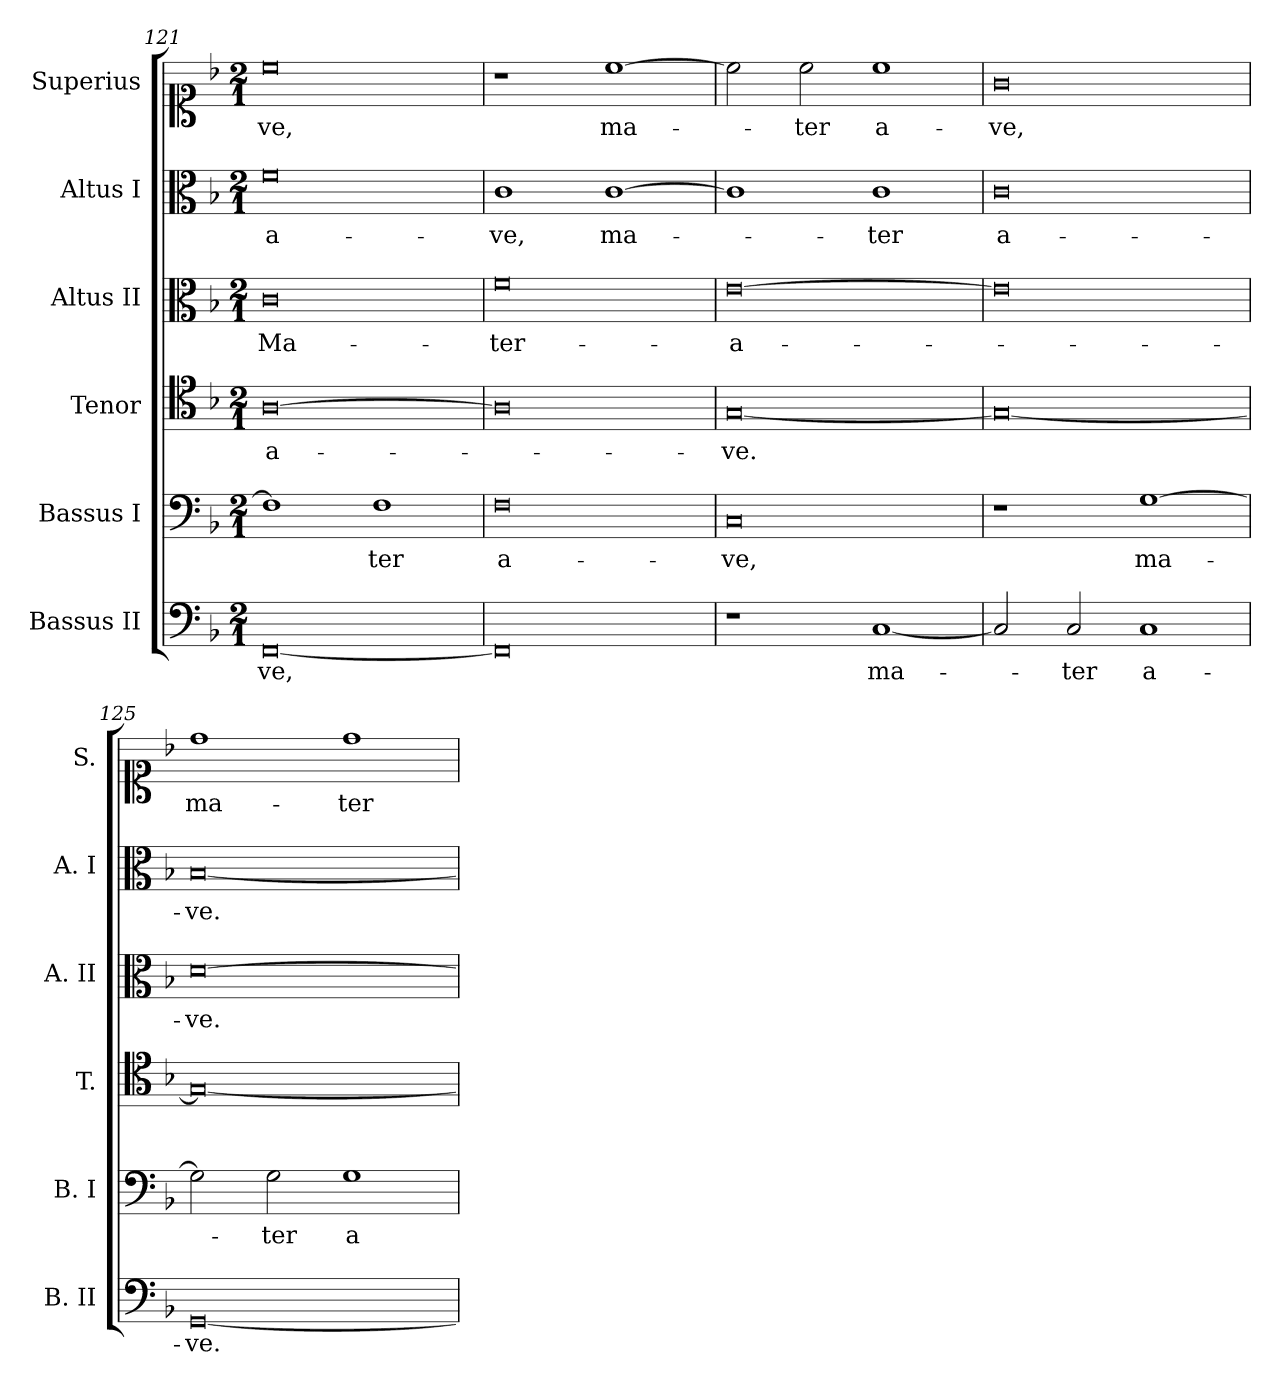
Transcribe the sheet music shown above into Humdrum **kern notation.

**kern	**text	**kern	**text	**kern	**text	**kern	**text	**kern	**text	**kern	**text
*part6	*part6	*part5	*part5	*part4	*part4	*part3	*part3	*part2	*part2	*part1	*part1
*staff6	*staff6	*staff5	*staff5	*staff4	*staff4	*staff3	*staff3	*staff2	*staff2	*staff1	*staff1
*I"Bassus II	*	*I"Bassus I	*	*I"Tenor	*	*I"Altus II	*	*I"Altus I	*	*I"Superius	*
*I'B. II	*	*I'B.  I	*	*I'T.	*	*I'A. II	*	*I'A. I	*	*I'S.	*
*clefF4	*	*clefF4	*	*clefC4	*	*clefC3	*	*clefC3	*	*clefC1	*
*k[b-]	*	*k[b-]	*	*k[b-]	*	*k[b-]	*	*k[b-]	*	*k[b-]	*
*F:	*	*F:	*	*F:	*	*F:	*	*F:	*	*F:	*
*M2/1	*	*M2/1	*	*M2/1	*	*M2/1	*	*M2/1	*	*M2/1	*
=121	=121	=121	=121	=121	=121	=121	=121	=121	=121	=121	=121
[0FF	-ve,	1F]	.	[0A	a-	0c	Ma-	0f	a-	0cc	-ve,
.	.	1F	-ter	.	.	.	.	.	.	.	.
!!LO:LB:g=z
=122	=122	=122	=122	=122	=122	=122	=122	=122	=122	=122	=122
0FF]	.	0F	a-	0A]	.	0f	-ter-	1c	-ve,	1r	.
.	.	.	.	.	.	.	.	[1c	ma-	[1cc	ma-
=123	=123	=123	=123	=123	=123	=123	=123	=123	=123	=123	=123
1r	.	0C	-ve,	[0G	-ve.	[0e	-a-	1c]	.	2cc\]	.
.	.	.	.	.	.	.	.	.	.	2cc\	-ter
[1C	ma-	.	.	.	.	.	.	1c	-ter	1cc	a-
=124	=124	=124	=124	=124	=124	=124	=124	=124	=124	=124	=124
2C/]	.	1r	.	0G_	.	0e]	.	0c	a-	0g	-ve,
2C/	-ter	.	.	.	.	.	.	.	.	.	.
1C	a-	[1G	ma-	.	.	.	.	.	.	.	.
=125	=125	=125	=125	=125	=125	=125	=125	=125	=125	=125	=125
[0GG	-ve.	2G\]	.	0G_	.	[0d	-ve.	[0B-	-ve.	1dd	ma-
.	.	2G\	-ter	.	.	.	.	.	.	.	.
.	.	1G	a-	.	.	.	.	.	.	1dd	-ter
=	=	=	=	=	=	=	=	=	=	=	=
*-	*-	*-	*-	*-	*-	*-	*-	*-	*-	*-	*-
